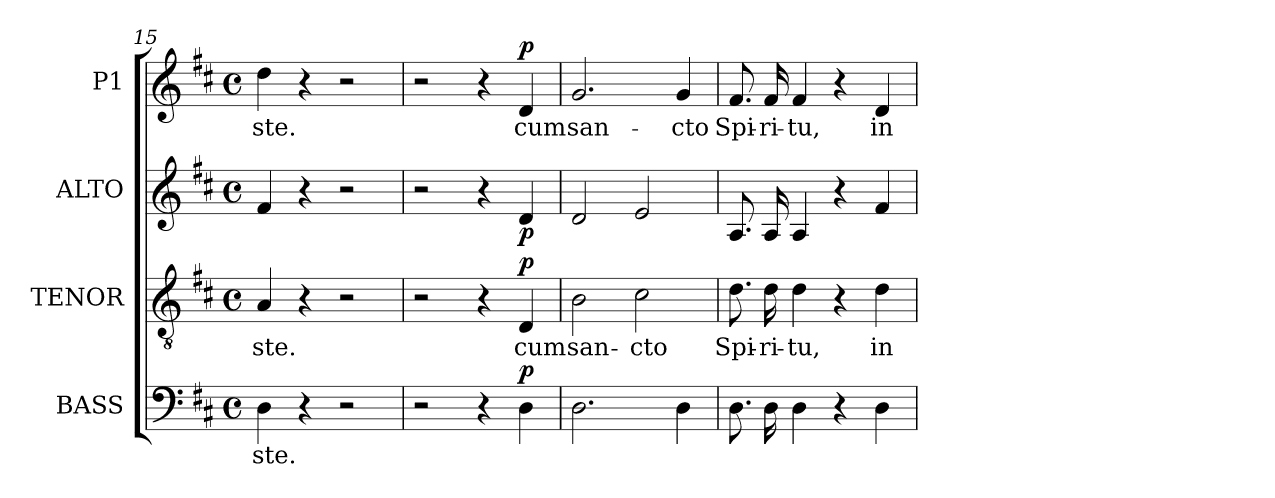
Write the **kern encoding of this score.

**kern	**text	**dynam	**kern	**text	**dynam	**kern	**dynam	**kern	**text	**dynam
*part4	*part4	*part4	*part3	*part3	*part3	*part2	*part2	*part1	*part1	*part1
*staff4	*staff4	*staff4	*staff3	*staff3	*staff3	*staff2	*staff2	*staff1	*staff1	*staff1
*I"BASS	*	*	*I"TENOR	*	*	*I"ALTO	*	*I"P1	*	*
*clefF4	*	*	*clefGv2	*	*	*clefG2	*	*clefG2	*	*
*	*	*	*ITrd7c12	*	*	*	*	*	*	*
*k[f#c#]	*	*	*k[f#c#]	*	*	*k[f#c#]	*	*k[f#c#]	*	*
*D:	*	*	*D:	*	*	*D:	*	*D:	*	*
*M4/4	*	*	*M4/4	*	*	*M4/4	*	*M4/4	*	*
*met(c)	*	*	*met(c)	*	*	*met(c)	*	*met(c)	*	*
=15	=15	=15	=15	=15	=15	=15	=15	=15	=15	=15
!	!LO:LY:b:color=#000000	!	!	!	!	!	!	!	!	!
!	!	!	!	!LO:LY:b:color=#000000	!	!	!	!	!	!
!	!	!	!	!	!	!	!	!	!LO:LY:b:color=#000000	!
4Di\	-ste.	.	4AAi/	-ste.	.	4f#i/	.	4ddi\	-ste.	.
4r	.	.	4r	.	.	4r	.	4r	.	.
2r	.	.	2r	.	.	2r	.	2r	.	.
=16	=16	=16	=16	=16	=16	=16	=16	=16	=16	=16
2r	.	.	2r	.	.	2r	.	2r	.	.
4r	.	.	4r	.	.	4r	.	4r	.	.
!	!	!	!	!LO:LY:b:color=#000000	!	!	!	!	!	!
!	!	!	!	!	!	!	!	!	!LO:LY:b:color=#000000	!
4Di\	.	p	4DDi/	cum	p	4di/	p	4di/	cum	p
=17	=17	=17	=17	=17	=17	=17	=17	=17	=17	=17
!	!	!	!	!LO:LY:b:color=#000000	!	!	!	!	!	!
!	!	!	!	!	!	!	!	!	!LO:LY:b:color=#000000	!
2.Di\	.	.	2BBi\	san-	.	2di/	.	2.gi/	san-	.
!	!	!	!	!LO:LY:b:color=#000000	!	!	!	!	!	!
.	.	.	2C#i\	-cto	.	2ei/	.	.	.	.
!	!	!	!	!	!	!	!	!	!LO:LY:b:color=#000000	!
4Di\	.	.	.	.	.	.	.	4gi/	-cto	.
=18	=18	=18	=18	=18	=18	=18	=18	=18	=18	=18
!	!	!	!	!LO:LY:b:color=#000000	!	!	!	!	!	!
!	!	!	!	!	!	!	!	!	!LO:LY:b:color=#000000	!
8.Di\	.	.	8.Di\	Spi-	.	8.Ai/	.	8.f#i/	Spi-	.
!	!	!	!	!LO:LY:b:color=#000000	!	!	!	!	!	!
!	!	!	!	!	!	!	!	!	!LO:LY:b:color=#000000	!
16Di\	.	.	16Di\	-ri-	.	16Ai/	.	16f#i/	-ri-	.
!	!	!	!	!LO:LY:b:color=#000000	!	!	!	!	!	!
!	!	!	!	!	!	!	!	!	!LO:LY:b:color=#000000	!
4Di\	.	.	4Di\	-tu,	.	4Ai/	.	4f#i/	-tu,	.
4r	.	.	4r	.	.	4r	.	4r	.	.
!	!	!	!	!LO:LY:b:color=#000000	!	!	!	!	!	!
!	!	!	!	!	!	!	!	!	!LO:LY:b:color=#000000	!
4Di\	.	.	4Di\	in	.	4f#i/	.	4di/	in	.
=	=	=	=	=	=	=	=	=	=	=
*-	*-	*-	*-	*-	*-	*-	*-	*-	*-	*-
